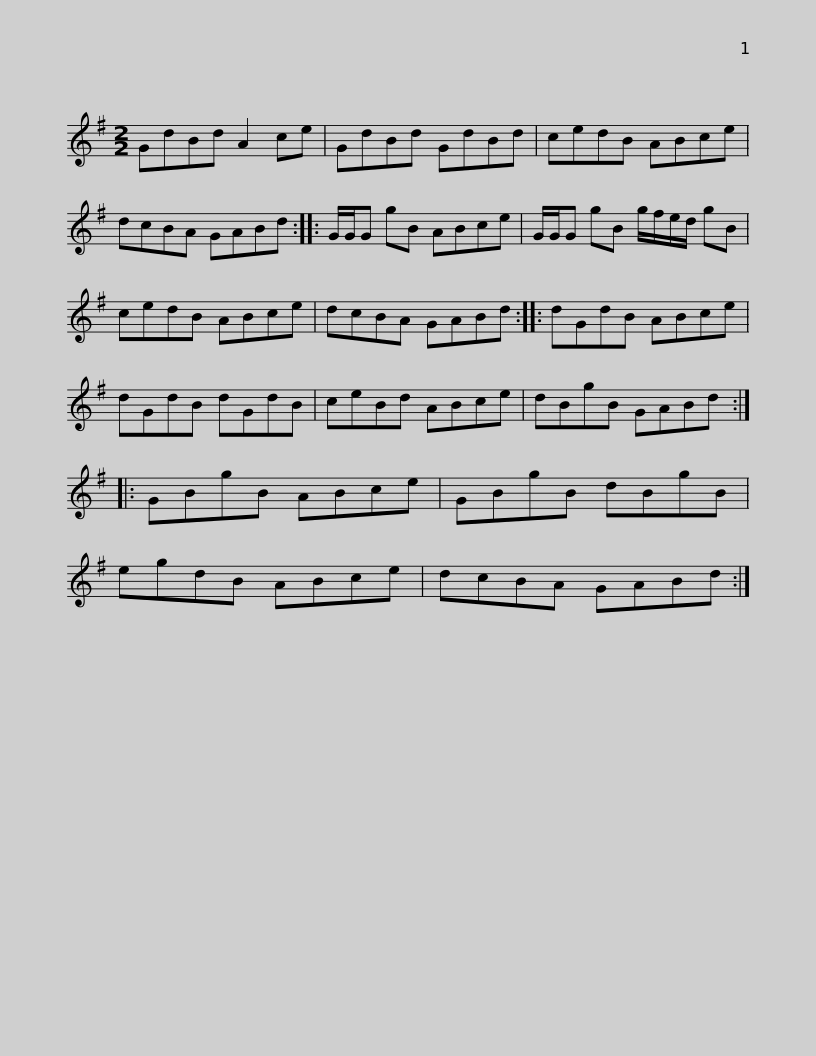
X:1
L:1/8
M:2/2
I:linebreak $
K:G
V:1 treble
V:1
 GdBd A2 ce | GdBd GdBd | cedB ABce | dcBA GABd :: G/G/G gB ABce |$ %5
 G/G/G gB g/f/e/d/ gB | cedB ABce | dcBA GABd :: dGdB ABce | dGdB dGdB |$ %10
 ceBd ABce | dBgB GABd :: GBgB ABce | GBgB dBgB | egdB ABce |$ %15
 dcBA GABd :| %16
